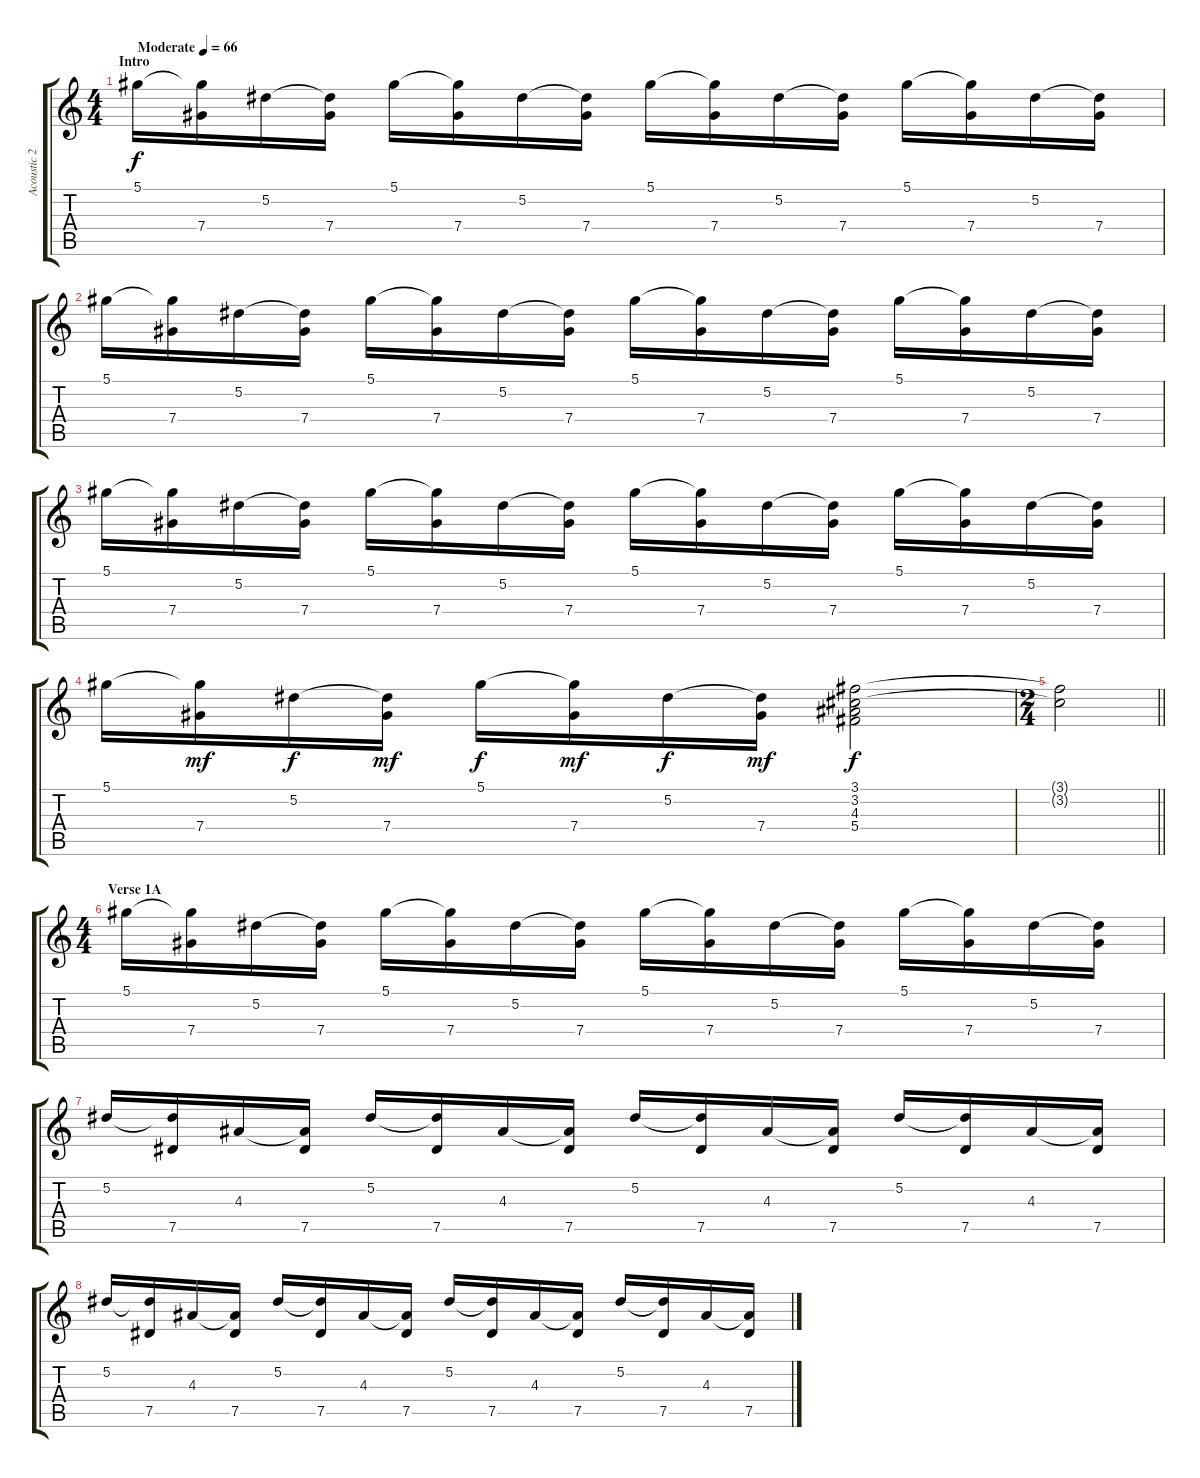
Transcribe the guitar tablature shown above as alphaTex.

\track ("Acoustic 2" "Acoustic 2") {instrument acousticguitarsteel}
\staff {score tabs}
\tuning (Eb4 Bb3 Gb3 Db3 Ab2 Eb2) {hide}
\ts (4 4)
\section ("" "Intro")
\tempo (66 "Moderate")
\clef g2
\ks c
5.1.16{dy f instrument acousticguitarsteel} (5.1{t} 7.4).16 5.2.16 (5.2{t} 7.4).16 5.1.16 (5.1{t} 7.4).16 5.2.16 (5.2{t} 7.4).16 5.1.16 (5.1{t} 7.4).16 5.2.16 (5.2{t} 7.4).16 5.1.16 (5.1{t} 7.4).16 5.2.16 (5.2{t} 7.4).16 |
5.1.16 (5.1{t} 7.4).16 5.2.16 (5.2{t} 7.4).16 5.1.16 (5.1{t} 7.4).16 5.2.16 (5.2{t} 7.4).16 5.1.16 (5.1{t} 7.4).16 5.2.16 (5.2{t} 7.4).16 5.1.16 (5.1{t} 7.4).16 5.2.16 (5.2{t} 7.4).16 |
5.1.16 (5.1{t} 7.4).16 5.2.16 (5.2{t} 7.4).16 5.1.16 (5.1{t} 7.4).16 5.2.16 (5.2{t} 7.4).16 5.1.16 (5.1{t} 7.4).16 5.2.16 (5.2{t} 7.4).16 5.1.16 (5.1{t} 7.4).16 5.2.16 (5.2{t} 7.4).16 |
5.1.16 (5.1{t} 7.4).16{dy mf} 5.2.16{dy f} (5.2{t} 7.4).16{dy mf} 5.1.16{dy f} (5.1{t} 7.4).16{dy mf} 5.2.16{dy f} (5.2{t} 7.4).16{dy mf} (3.1 3.2 4.3 5.4).2{dy f} |
\ts (2 4)
\barLineRight lightlight
(3.1{t} 3.2{t}).2 |
\ts (4 4)
\section ("" "Verse 1A")
5.1.16 (5.1{t} 7.4).16 5.2.16 (5.2{t} 7.4).16 5.1.16 (5.1{t} 7.4).16 5.2.16 (5.2{t} 7.4).16 5.1.16 (5.1{t} 7.4).16 5.2.16 (5.2{t} 7.4).16 5.1.16 (5.1{t} 7.4).16 5.2.16 (5.2{t} 7.4).16 |
5.2.16 (5.2{t} 7.5).16 4.3.16 (4.3{t} 7.5).16 5.2.16 (5.2{t} 7.5).16 4.3.16 (4.3{t} 7.5).16 5.2.16 (5.2{t} 7.5).16 4.3.16 (4.3{t} 7.5).16 5.2.16 (5.2{t} 7.5).16 4.3.16 (4.3{t} 7.5).16 |
5.2.16 (5.2{t} 7.5).16 4.3.16 (4.3{t} 7.5).16 5.2.16 (5.2{t} 7.5).16 4.3.16 (4.3{t} 7.5).16 5.2.16 (5.2{t} 7.5).16 4.3.16 (4.3{t} 7.5).16 5.2.16 (5.2{t} 7.5).16 4.3.16 (4.3{t} 7.5).16
